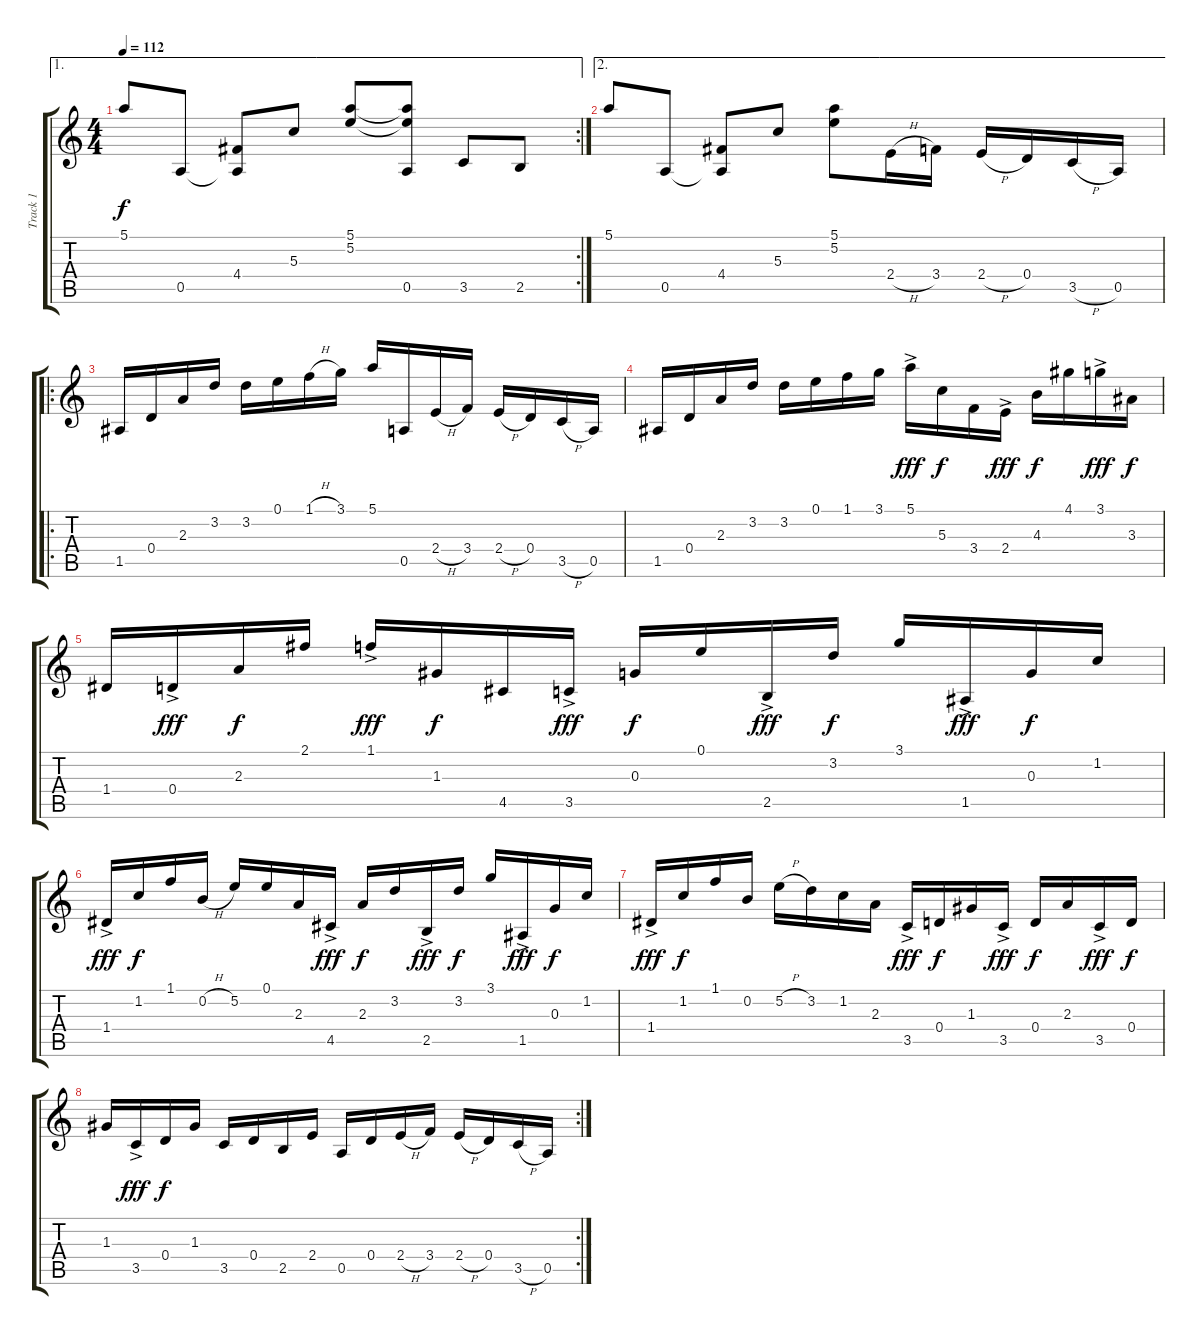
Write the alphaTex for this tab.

\track ("Track 1" "Track 1") {instrument acousticguitarnylon}
\staff {score tabs}
\tuning (E4 B3 G3 D3 A2 E2) {hide}
\ae 1
\rc 2
\ts (4 4)
\tempo 112
\clef g2
\ks c
5.1.8{dy f} 0.5.8 (4.4 0.5{t}).8 5.3.8 (5.1 5.2).8 (5.1{t} 5.2{t} 0.5).8 3.5.8 2.5.8 |
\ae 2
5.1.8 0.5.8 (4.4 0.5{t}).8 5.3.8 (5.1 5.2).8 2.4{h}.16 3.4.16 2.4{h}.16 0.4.16 3.5{h}.16 0.5.16 |
\ro
1.5.16 0.4.16 2.3.16 3.2.16 3.2.16 0.1.16 1.1{h}.16 3.1.16 5.1.16 0.5.16 2.4{h}.16 3.4.16 2.4{h}.16 0.4.16 3.5{h}.16 0.5.16 |
1.5.16 0.4.16 2.3.16 3.2.16 3.2.16 0.1.16 1.1.16 3.1.16 5.1{ac}.16{dy fff} 5.3.16{dy f} 3.4.16 2.4{ac}.16{dy fff} 4.3.16{dy f} 4.1.16 3.1{ac}.16{dy fff} 3.3.16{dy f} |
1.4.16 0.4{ac}.16{dy fff} 2.3.16{dy f} 2.1.16 1.1{ac}.16{dy fff} 1.3.16{dy f} 4.5.16 3.5{ac}.16{dy fff} 0.3.16{dy f} 0.1.16 2.5{ac}.16{dy fff} 3.2.16{dy f} 3.1.16 1.5{ac}.16{dy fff} 0.3.16{dy f} 1.2.16 |
1.4{ac}.16{dy fff} 1.2.16{dy f} 1.1.16 0.2{h}.16 5.2.16 0.1.16 2.3.16 4.5{ac}.16{dy fff} 2.3.16{dy f} 3.2.16 2.5{ac}.16{dy fff} 3.2.16{dy f} 3.1.16 1.5{ac}.16{dy fff} 0.3.16{dy f} 1.2.16 |
1.4{ac}.16{dy fff} 1.2.16{dy f} 1.1.16 0.2.16 5.2{h}.16 3.2.16 1.2.16 2.3.16 3.5{ac}.16{dy fff} 0.4.16{dy f} 1.3.16 3.5{ac}.16{dy fff} 0.4.16{dy f} 2.3.16 3.5{ac}.16{dy fff} 0.4.16{dy f} |
\rc 2
1.3.16 3.5{ac}.16{dy fff} 0.4.16{dy f} 1.3.16 3.5.16 0.4.16 2.5.16 2.4.16 0.5.16 0.4.16 2.4{h}.16 3.4.16 2.4{h}.16 0.4.16 3.5{h}.16 0.5.16
